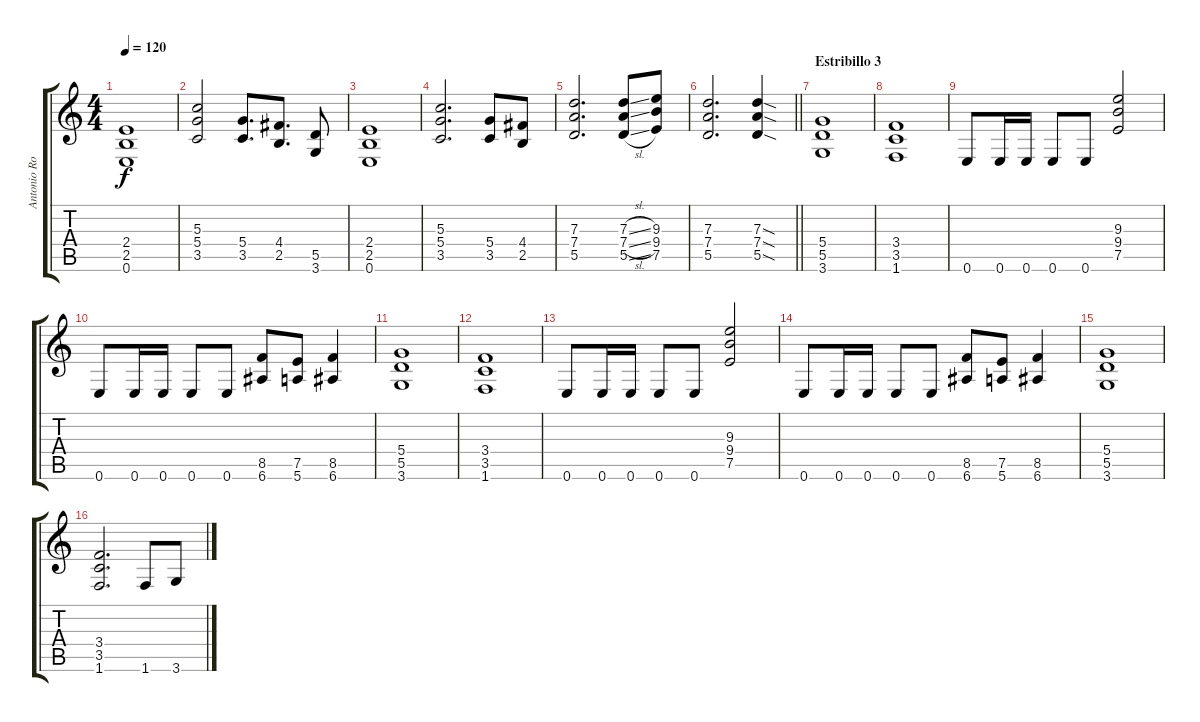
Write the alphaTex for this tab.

\track ("Antonio Romano Lead" "Antonio Ro") {instrument distortionguitar}
\staff {score tabs}
\tuning (E4 B3 G3 D3 A2 E2) {hide}
\ts (4 4)
\tempo 120
\clef g2
\ks c
(2.4 2.5 0.6).1{dy f} |
(5.3 5.4 3.5).2 (5.4 3.5).8{d} (4.4 2.5).8{d} (5.5 3.6).8 |
(2.4 2.5 0.6).1 |
(5.3 5.4 3.5).2{d} (5.4 3.5).8 (4.4 2.5).8 |
(7.3 7.4 5.5).2{d} (7.3{sl} 7.4{sl} 5.5{sl}).8 (9.3 9.4 7.5).8 |
\barLineRight lightlight
(7.3 7.4 5.5).2{d} (7.3{sod} 7.4{sod} 5.5{sod}).4 |
\section ("" "Estribillo 3")
(5.4 5.5 3.6).1 |
(3.4 3.5 1.6).1 |
0.6.8 0.6.16 0.6.16 0.6.8 0.6.8 (9.3 9.4 7.5).2 |
0.6.8 0.6.16 0.6.16 0.6.8 0.6.8 (8.5 6.6).8 (7.5 5.6).8 (8.5 6.6).4 |
(5.4 5.5 3.6).1 |
(3.4 3.5 1.6).1 |
0.6.8 0.6.16 0.6.16 0.6.8 0.6.8 (9.3 9.4 7.5).2 |
0.6.8 0.6.16 0.6.16 0.6.8 0.6.8 (8.5 6.6).8 (7.5 5.6).8 (8.5 6.6).4 |
(5.4 5.5 3.6).1 |
(3.4 3.5 1.6).2{d} 1.6.8 3.6.8
